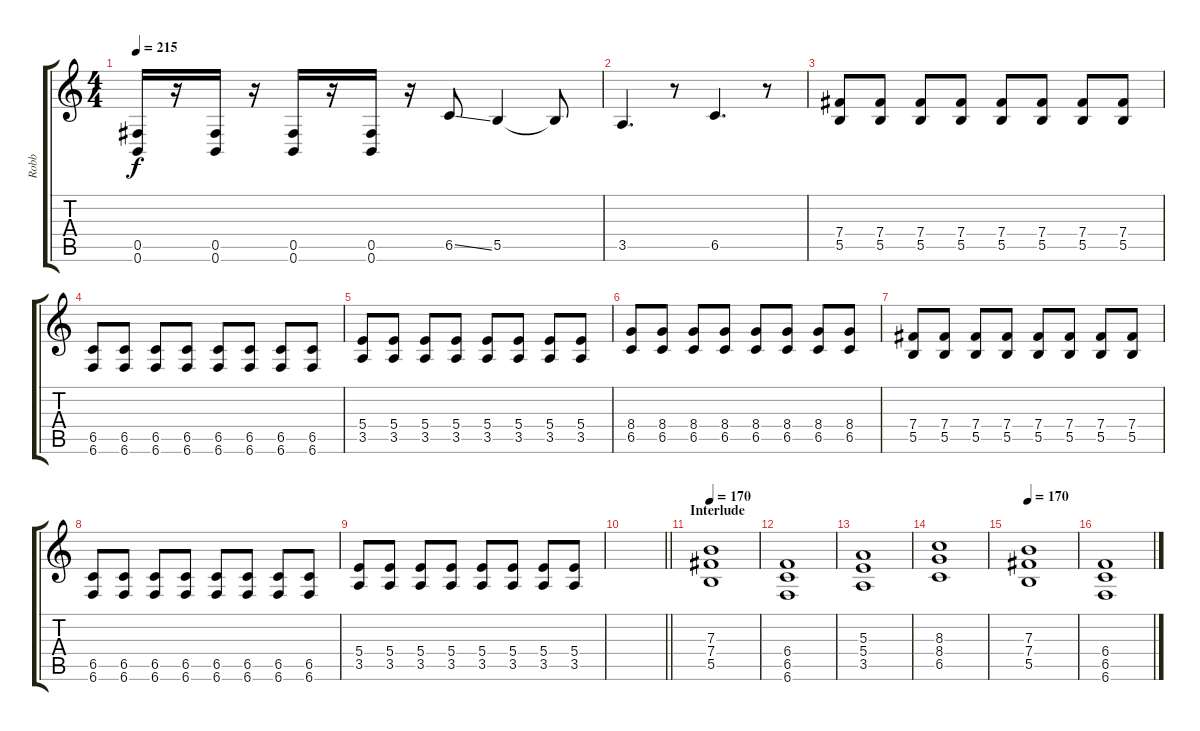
\track ("Robb" "Robb") {instrument distortionguitar}
\staff {score tabs}
\tuning (Db4 Ab3 E3 B2 Gb2 B1) {hide}
\ts (4 4)
\tempo 215
\clef g2
\ks c
(0.5 0.6).16{dy f} r.16 (0.5 0.6).16 r.16 (0.5 0.6).16 r.16 (0.5 0.6).16 r.16 6.5{ss}.8 5.5.4 5.5{t}.8 |
3.5.4{d} r.8 6.5.4{d} r.8 |
(7.4 5.5).8 (7.4 5.5).8 (7.4 5.5).8 (7.4 5.5).8 (7.4 5.5).8 (7.4 5.5).8 (7.4 5.5).8 (7.4 5.5).8 |
(6.5 6.6).8 (6.5 6.6).8 (6.5 6.6).8 (6.5 6.6).8 (6.5 6.6).8 (6.5 6.6).8 (6.5 6.6).8 (6.5 6.6).8 |
(5.4 3.5).8 (5.4 3.5).8 (5.4 3.5).8 (5.4 3.5).8 (5.4 3.5).8 (5.4 3.5).8 (5.4 3.5).8 (5.4 3.5).8 |
(8.4 6.5).8 (8.4 6.5).8 (8.4 6.5).8 (8.4 6.5).8 (8.4 6.5).8 (8.4 6.5).8 (8.4 6.5).8 (8.4 6.5).8 |
(7.4 5.5).8 (7.4 5.5).8 (7.4 5.5).8 (7.4 5.5).8 (7.4 5.5).8 (7.4 5.5).8 (7.4 5.5).8 (7.4 5.5).8 |
(6.5 6.6).8 (6.5 6.6).8 (6.5 6.6).8 (6.5 6.6).8 (6.5 6.6).8 (6.5 6.6).8 (6.5 6.6).8 (6.5 6.6).8 |
(5.4 3.5).8 (5.4 3.5).8 (5.4 3.5).8 (5.4 3.5).8 (5.4 3.5).8 (5.4 3.5).8 (5.4 3.5).8 (5.4 3.5).8 |
\barLineRight lightlight
|
\section ("" "Interlude")
\tempo 170
(7.3 7.4 5.5).1{instrument electricguitarjazz} |
(6.4 6.5 6.6).1 |
(5.3 5.4 3.5).1 |
(8.3 8.4 6.5).1 |
\tempo 170
(7.3 7.4 5.5).1{instrument electricguitarjazz} |
(6.4 6.5 6.6).1
